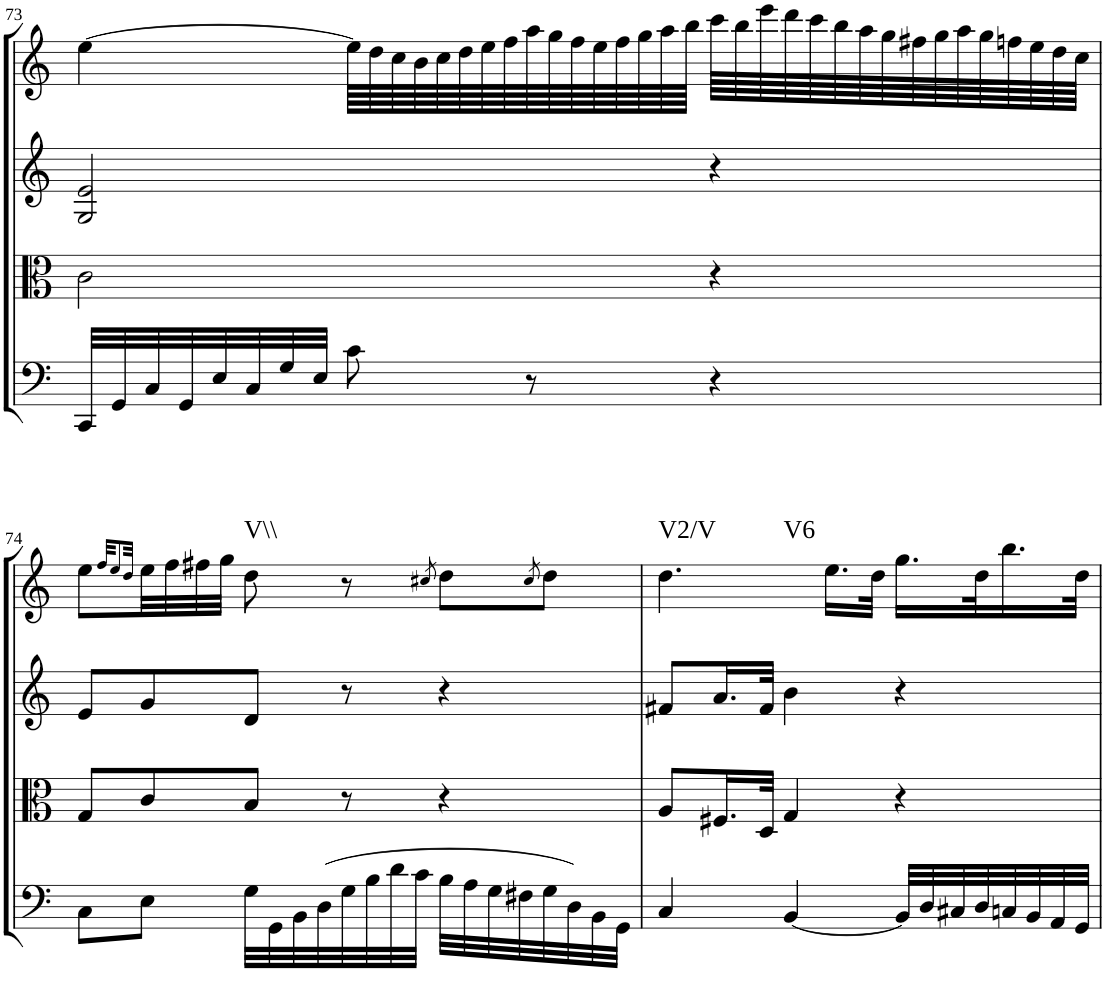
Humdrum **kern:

**kern	**kern	**kern	**kern	**harte
*part4	*part3	*part2	*part1	*part1
*staff4	*staff3	*staff2	*staff1	*
*I"Cello	*I"Viola	*I"2nd Violin	*I"1st Violin	*
*	*I'Vla	*I'Vln	*I'Vln	*
!!LO:PB:g=z
*clefF4	*clefC3	*clefG2	*clefG2	*
*k[]	*k[]	*k[]	*k[]	*
*C:	*C:	*C:	*C:	*
*M3/4	*M3/4	*M3/4	*M3/4	*
=73	=73	=73	=73	=73
32CC/LLL	2c\	2G/ 2e/	[4ee\	.
32GG/	.	.	.	.
32C/	.	.	.	.
32GG/	.	.	.	.
32E/	.	.	.	.
32C/	.	.	.	.
32G/	.	.	.	.
32E/JJJ	.	.	.	.
8c\	.	.	64ee\LLLL]	.
.	.	.	64dd\	.
.	.	.	64cc\	.
.	.	.	64b\	.
.	.	.	64cc\	.
.	.	.	64dd\	.
.	.	.	64ee\	.
.	.	.	64ff\	.
8r	.	.	64aa\	.
.	.	.	64gg\	.
.	.	.	64ff\	.
.	.	.	64ee\	.
.	.	.	64ff\	.
.	.	.	64gg\	.
.	.	.	64aa\	.
.	.	.	64bb\JJJJ	.
4r	4r	4r	64ccc\LLLL	.
.	.	.	64bb\	.
.	.	.	64eee\	.
.	.	.	64ddd\	.
.	.	.	64ccc\	.
.	.	.	64bb\	.
.	.	.	64aa\	.
.	.	.	64gg\	.
.	.	.	64ff#X\	.
.	.	.	64gg\	.
.	.	.	64aa\	.
.	.	.	64gg\	.
.	.	.	64ffn\	.
.	.	.	64ee\	.
.	.	.	64dd\	.
.	.	.	64cc\JJJJ	.
!!LO:LB:g=z
=74	=74	=74	=74	=74
8C\L	8G/L	8e/L	8ee\L	.
.	.	.	32qff/KKL	.
.	.	.	8qee/	.
.	.	.	32qdd/Jkk	.
8E\J	8c/	8g/	32ee\LL	.
.	.	.	32ff\	.
.	.	.	32ff#X\	.
.	.	.	32gg\JJJ	.
!	!	!	!	!LO:H:kt=V\\
32G\LLL	8B/J	8d/J	8dd\	N
32GG\	.	.	.	.
32BB\	.	.	.	.
[32D\	.	.	.	.
32G\	8r	8r	8r	.
32B\	.	.	.	.
32d\	.	.	.	.
32c\JJJ	.	.	.	.
.	.	.	8qcc#X/	.
32B\LLL	4r	4r	8dd\L	.
32A\	.	.	.	.
32G\	.	.	.	.
32F#X\	.	.	.	.
.	.	.	8qcc#/	.
32G\	.	.	8dd\J	.
32D\]	.	.	.	.
32BB\	.	.	.	.
32GG\JJJ	.	.	.	.
=75	=75	=75	=75	=75
!	!	!	!	!LO:H:n=1:kt=V2/V
!	!	!	!	!LO:H:n=2:kt=V6
4C/	8A/L	8f#X/L	4.dd\	N N
.	16.F#X/L	16.a/L	.	.
.	32D/JJk	32f#/JJk	.	.
[4BB/	4G/	4b\	.	.
.	.	.	16.ee\LL	.
.	.	.	32dd\JJk	.
32BB/LLL]	4r	4r	16.gg\LL	.
32D/	.	.	.	.
32C#X/	.	.	.	.
32D/	.	.	32dd\K	.
32Cn/	.	.	16.bb\	.
32BB/	.	.	.	.
32AA/	.	.	.	.
32GG/JJJ	.	.	32dd\JJk	.
=	=	=	=	=
*-	*-	*-	*-	*-
